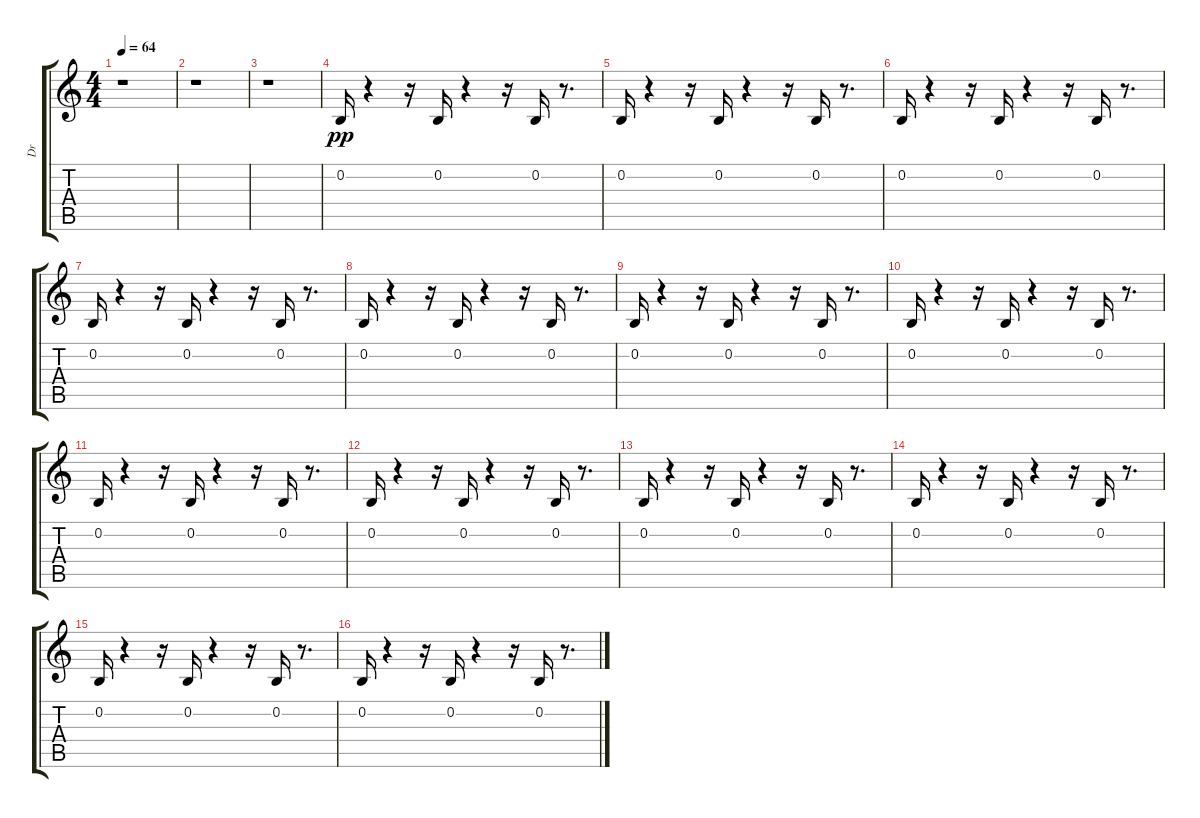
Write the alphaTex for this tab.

\track ("Dr" "Dr") {instrument synthdrum}
\staff {score tabs}
\tuning (E4 B3 G3 D3 A2 E2) {hide}
\ts (4 4)
\tempo 64
\clef g2
\ks c
r.1{dy ff} |
r.1 |
r.1 |
0.2.16{dy pp} r.4 r.16 0.2.16 r.4 r.16 0.2.16 r.8{d} |
0.2.16 r.4 r.16 0.2.16 r.4 r.16 0.2.16 r.8{d} |
0.2.16 r.4 r.16 0.2.16 r.4 r.16 0.2.16 r.8{d} |
0.2.16 r.4 r.16 0.2.16 r.4 r.16 0.2.16 r.8{d} |
0.2.16 r.4 r.16 0.2.16 r.4 r.16 0.2.16 r.8{d} |
0.2.16 r.4 r.16 0.2.16 r.4 r.16 0.2.16 r.8{d} |
0.2.16 r.4 r.16 0.2.16 r.4 r.16 0.2.16 r.8{d} |
0.2.16 r.4 r.16 0.2.16 r.4 r.16 0.2.16 r.8{d} |
0.2.16 r.4 r.16 0.2.16 r.4 r.16 0.2.16 r.8{d} |
0.2.16 r.4 r.16 0.2.16 r.4 r.16 0.2.16 r.8{d} |
0.2.16 r.4 r.16 0.2.16 r.4 r.16 0.2.16 r.8{d} |
0.2.16 r.4 r.16 0.2.16 r.4 r.16 0.2.16 r.8{d} |
0.2.16 r.4 r.16 0.2.16 r.4 r.16 0.2.16 r.8{d}
